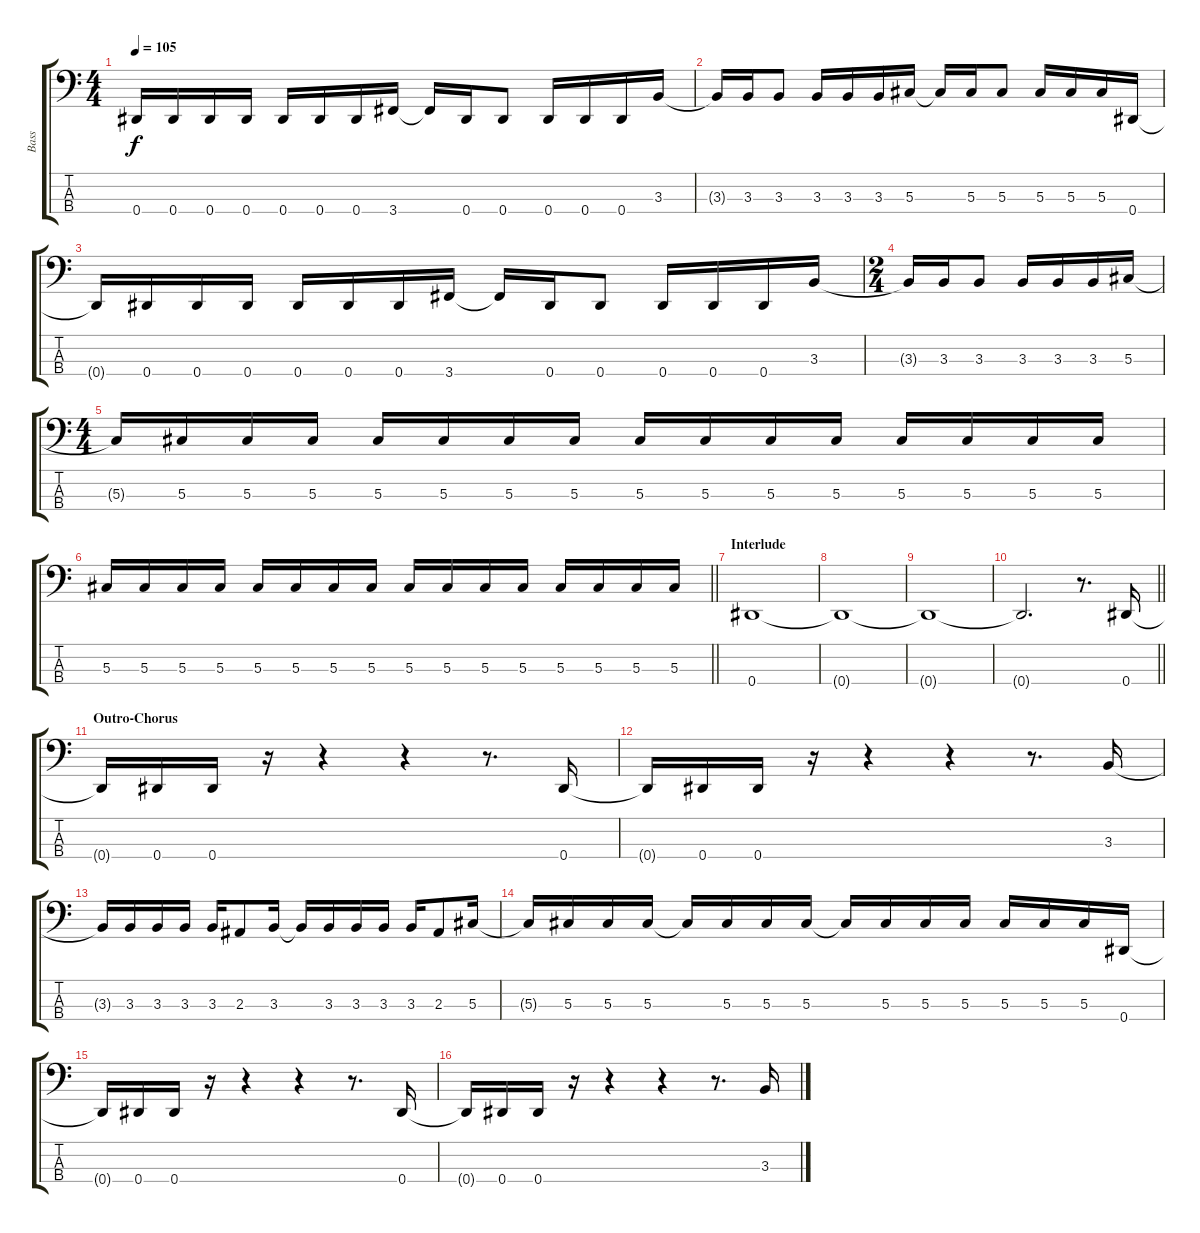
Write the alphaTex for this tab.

\track ("Bass" "Bass") {instrument electricbasspick}
\staff {score tabs}
\tuning (Gb2 Db2 Ab1 Eb1) {hide}
\ts (4 4)
\tempo 105
\clef f4
\ks c
0.4{t}.16{dy f} 0.4.16 0.4.16 0.4.16 0.4.16 0.4.16 0.4.16 3.4.16 3.4{t}.16 0.4.16 0.4.8 0.4.16 0.4.16 0.4.16 3.3.16 |
3.3{t}.16 3.3.16 3.3.8 3.3.16 3.3.16 3.3.16 5.3.16 5.3{t}.16 5.3.16 5.3.8 5.3.16 5.3.16 5.3.16 0.4.16 |
0.4{t}.16 0.4.16 0.4.16 0.4.16 0.4.16 0.4.16 0.4.16 3.4.16 3.4{t}.16 0.4.16 0.4.8 0.4.16 0.4.16 0.4.16 3.3.16 |
\ts (2 4)
3.3{t}.16 3.3.16 3.3.8 3.3.16 3.3.16 3.3.16 5.3.16 |
\ts (4 4)
5.3{t}.16 5.3.16 5.3.16 5.3.16 5.3.16 5.3.16 5.3.16 5.3.16 5.3.16 5.3.16 5.3.16 5.3.16 5.3.16 5.3.16 5.3.16 5.3.16 |
\barLineRight lightlight
5.3.16 5.3.16 5.3.16 5.3.16 5.3.16 5.3.16 5.3.16 5.3.16 5.3.16 5.3.16 5.3.16 5.3.16 5.3.16 5.3.16 5.3.16 5.3.16 |
\section ("" "Interlude")
0.4.1 |
0.4{t}.1 |
0.4{t}.1 |
\barLineRight lightlight
0.4{t}.2{d} r.8{d} 0.4.16 |
\section ("" "Outro-Chorus")
0.4{t}.16 0.4.16 0.4.16 r.16 r.4 r.4 r.8{d} 0.4.16 |
0.4{t}.16 0.4.16 0.4.16 r.16 r.4 r.4 r.8{d} 3.3.16 |
3.3{t}.16 3.3.16 3.3.16 3.3.16 3.3.16 2.3.8 3.3.16 3.3{t}.16 3.3.16 3.3.16 3.3.16 3.3.16 2.3.8 5.3.16 |
5.3{t}.16 5.3.16 5.3.16 5.3.16 5.3{t}.16 5.3.16 5.3.16 5.3.16 5.3{t}.16 5.3.16 5.3.16 5.3.16 5.3.16 5.3.16 5.3.16 0.4.16 |
0.4{t}.16 0.4.16 0.4.16 r.16 r.4 r.4 r.8{d} 0.4.16 |
0.4{t}.16 0.4.16 0.4.16 r.16 r.4 r.4 r.8{d} 3.3.16
